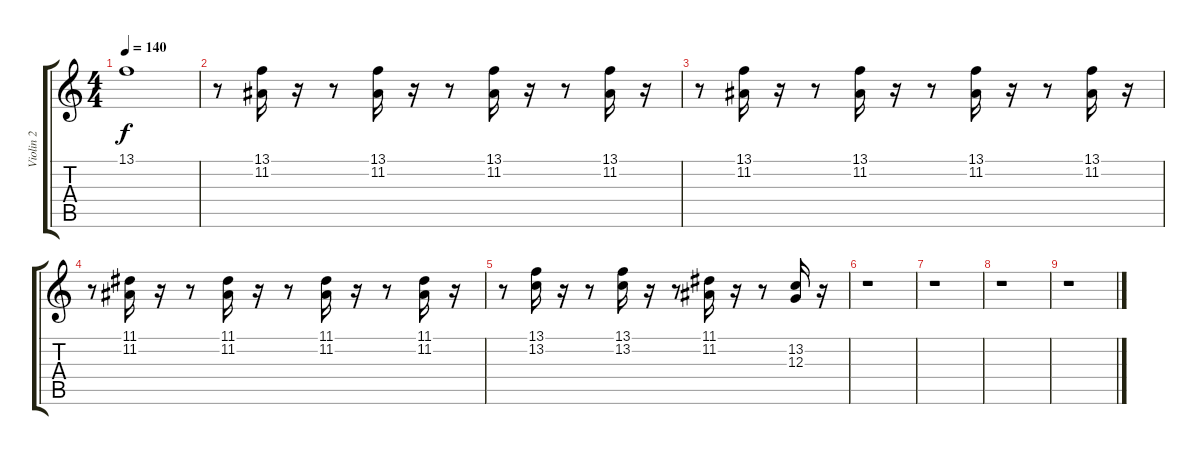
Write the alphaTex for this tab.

\track ("Violin 2" "Violin 2") {instrument viola}
\staff {score tabs}
\tuning (E4 B3 G3 D3 A2 E2) {hide}
\ts (4 4)
\tempo 140
\clef g2
\ks c
13.1{t}.1{dy f} |
r.8 (13.1 11.2).16 r.16 r.8 (13.1 11.2).16 r.16 r.8 (13.1 11.2).16 r.16 r.8 (13.1 11.2).16 r.16 |
r.8 (13.1 11.2).16 r.16 r.8 (13.1 11.2).16 r.16 r.8 (13.1 11.2).16 r.16 r.8 (13.1 11.2).16 r.16 |
r.8 (11.1 11.2).16 r.16 r.8 (11.1 11.2).16 r.16 r.8 (11.1 11.2).16 r.16 r.8 (11.1 11.2).16 r.16 |
r.8 (13.1 13.2).16 r.16 r.8 (13.1 13.2).16 r.16 r.8 (11.1 11.2).16 r.16 r.8 (13.2 12.3).16 r.16 |
r.1 |
r.1 |
r.1 |
r.1
